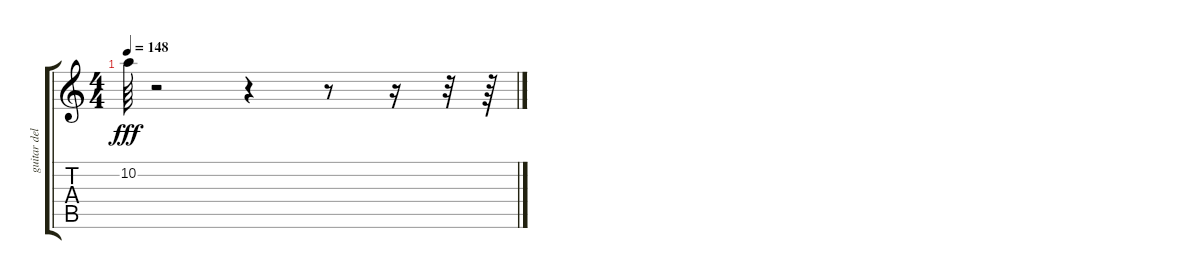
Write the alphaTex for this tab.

\track ("guitar delay 2" "guitar del") {instrument electricguitarjazz}
\staff {score tabs}
\tuning (E4 B3 G3 D3 A2 E2) {hide}
\ts (4 4)
\tempo 148
\clef g2
\ks c
10.2.64{dy fff} r.2 r.4 r.8 r.16 r.32 r.64
